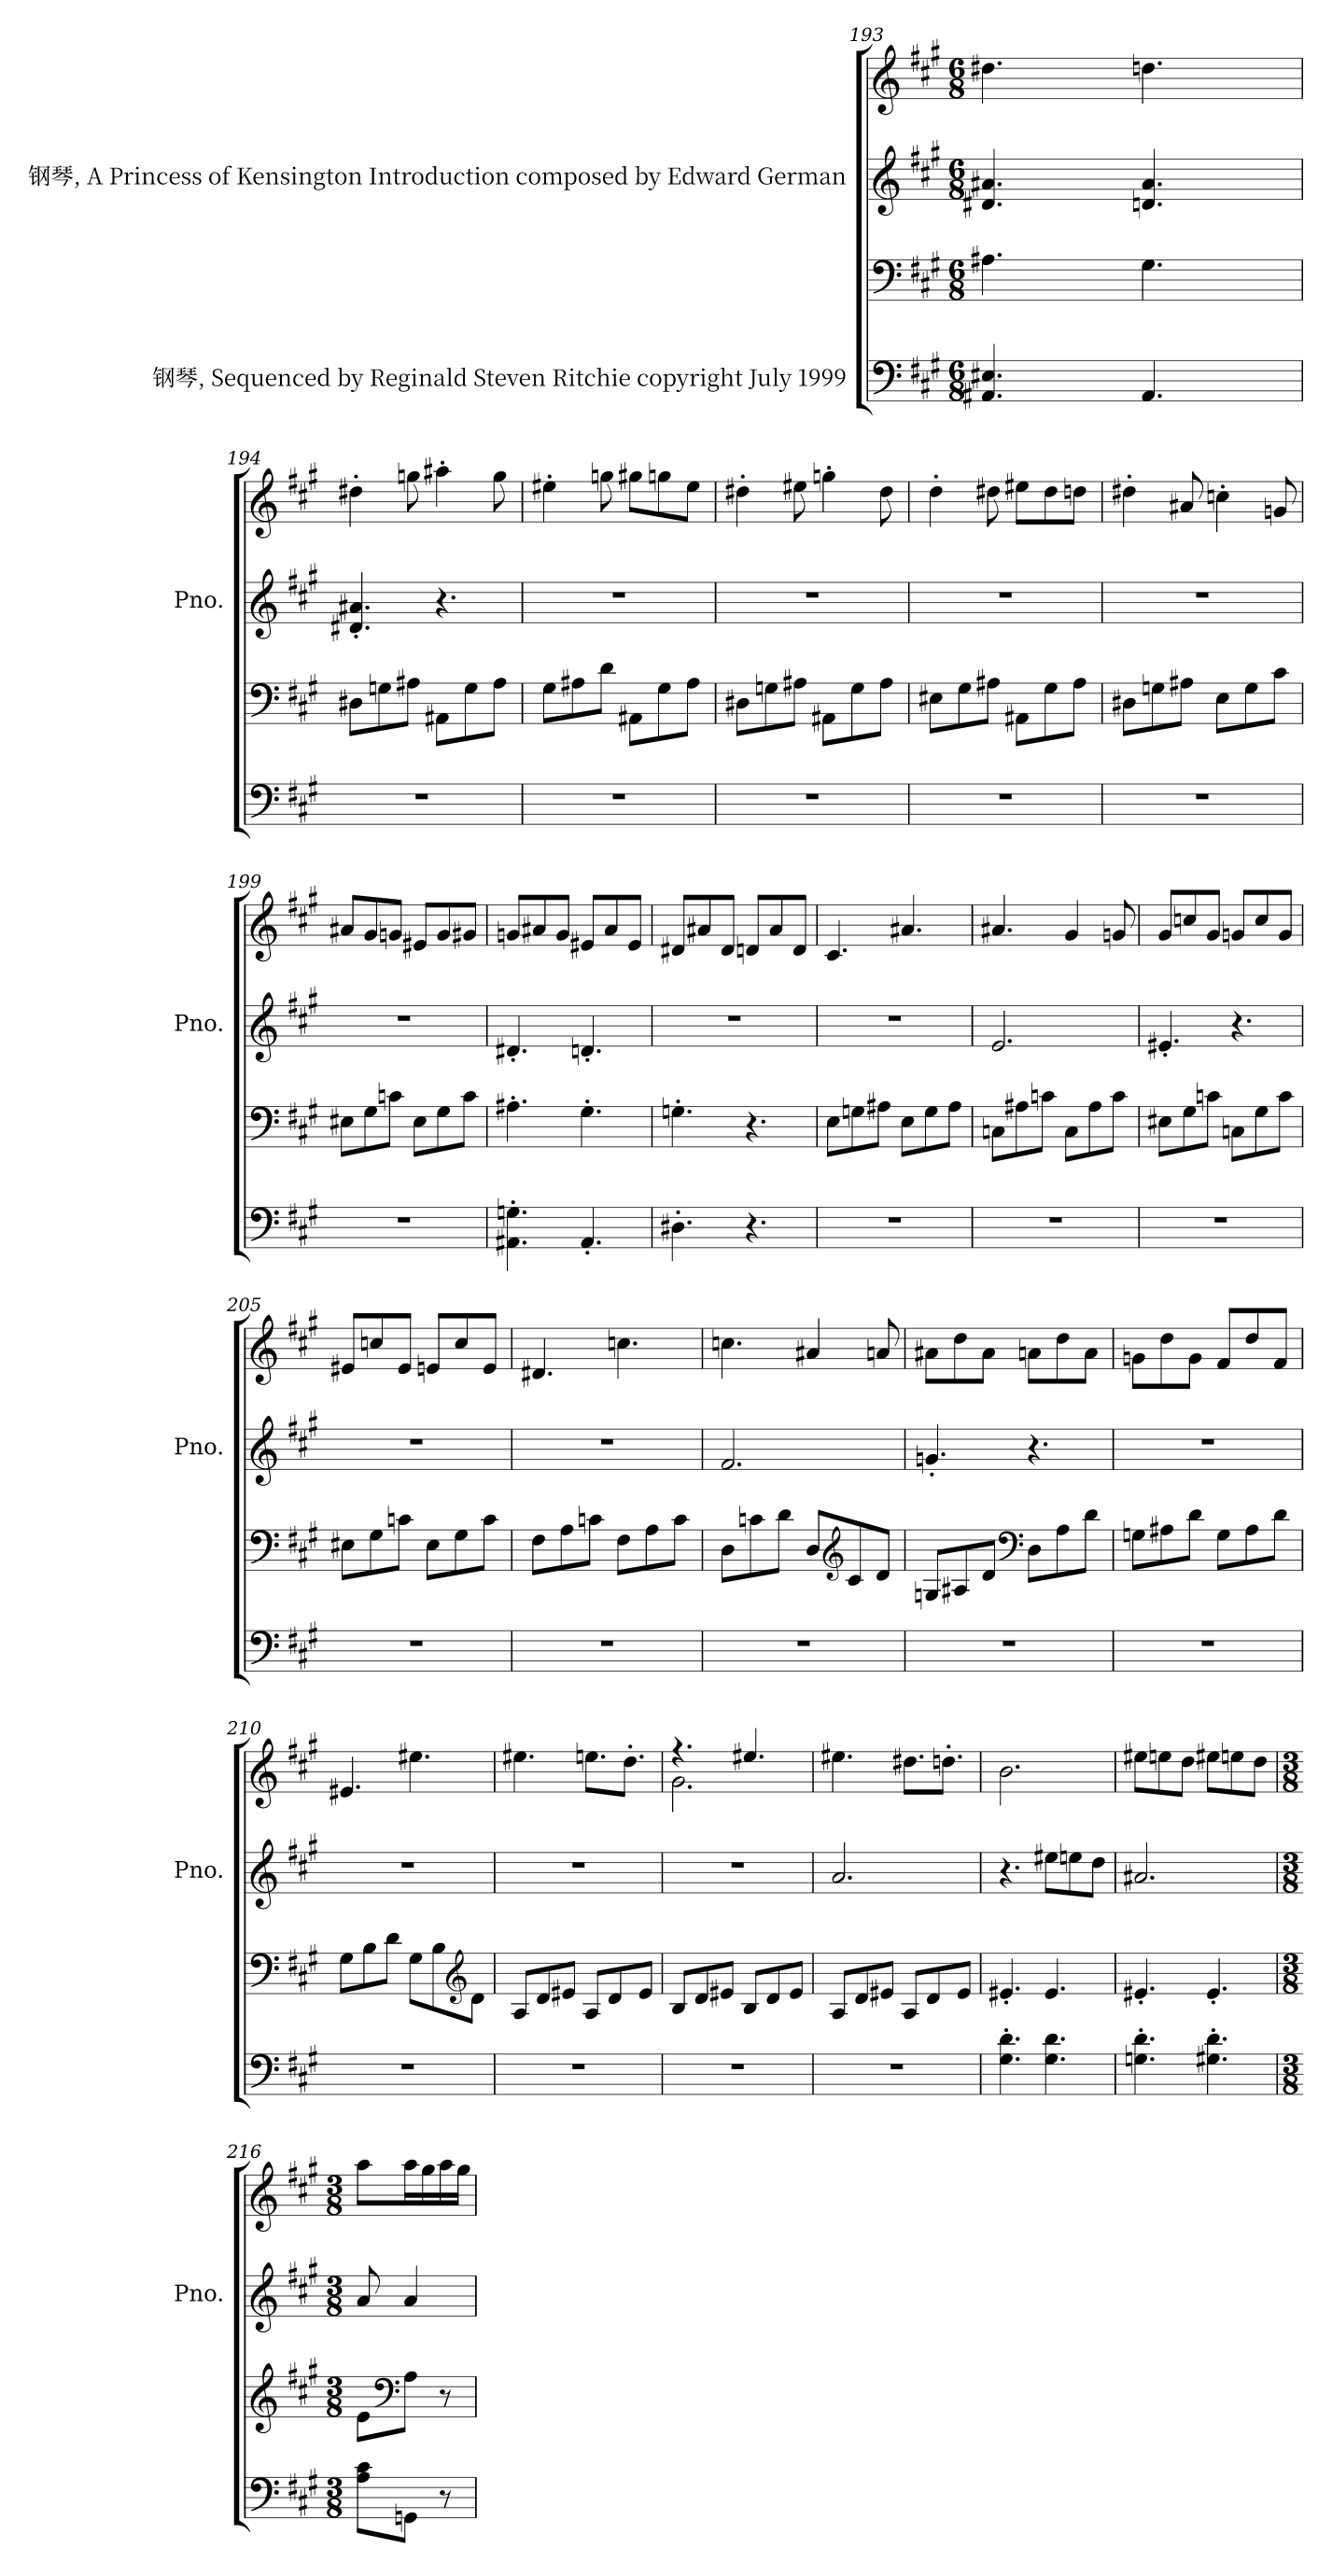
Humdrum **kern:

**kern	**kern	**kern	**kern
*part2	*part2	*part1	*part1
*staff4	*staff3	*staff2	*staff1
*I"钢琴, Sequenced by Reginald Steven Ritchie copyright July 1999	*	*I"钢琴, A Princess of Kensington Introduction composed by Edward German	*
*	*	*I'Pno.	*
*clefF4	*clefF4	*clefG2	*clefG2
*k[f#c#g#]	*k[f#c#g#]	*k[f#c#g#]	*k[f#c#g#]
*M6/8	*M6/8	*M6/8	*M6/8
=193	=193	=193	=193
4.AA#X/ 4.E#X/	4.A#X\	4.d#X/ 4.a#X/	4.dd#X\
4.AA#/	4.G#\	4.dn/ 4.a#/	4.ddn\
=194	=194	=194	=194
2.r	8D#X\L	4.d#X/' 4.a#X/'	4dd#X'\
.	8Gn\	.	.
.	8A#X\J	.	8ggn\
.	8AA#X\L	4.r	4aa#X'\
.	8G\	.	.
.	8A#\J	.	8gg\
!!LO:PB:g=z
=195	=195	=195	=195
2.r	8G#\L	2.r	4ee#X'\
.	8A#X\	.	.
.	8d\J	.	8ggn\
.	8AA#X\L	.	8gg#X\L
.	8G#\	.	8ggn\
.	8A#\J	.	8ee#\J
=196	=196	=196	=196
2.r	8D#X\L	2.r	4dd#X'\
.	8Gn\	.	.
.	8A#X\J	.	8ee#X\
.	8AA#X\L	.	4ggn'\
.	8G\	.	.
.	8A#\J	.	8dd#\
=197	=197	=197	=197
2.r	8E#X\L	2.r	4dd'\
.	8G#\	.	.
.	8A#X\J	.	8dd#X\
.	8AA#X\L	.	8ee#X\L
.	8G#\	.	8dd#\
.	8A#\J	.	8ddn\J
=198	=198	=198	=198
2.r	8D#X\L	2.r	4dd#X'\
.	8Gn\	.	.
.	8A#X\J	.	8a#X/
.	8E\L	.	4ccn'\
.	8G\	.	.
.	8c#\J	.	8gn/
!!LO:LB:g=z
=199	=199	=199	=199
2.r	8E#X\L	2.r	8a#X/L
.	8G#\	.	8g#/
.	8cn\J	.	8gn/J
.	8E#\L	.	8e#X/L
.	8G#\	.	8g/
.	8c\J	.	8g#X/J
=200	=200	=200	=200
4.AA#X\' 4.Gn\'	4.A#X'\	4.d#X'/	8gn/L
.	.	.	8a#X/
.	.	.	8g/J
4.AA#'/	4.G#'\	4.dn'/	8e#X/L
.	.	.	8a#/
.	.	.	8e#/J
=201	=201	=201	=201
4.D#X'\	4.Gn'\	2.r	8d#X/L
.	.	.	8a#X/
.	.	.	8d#/J
4.r	4.r	.	8dn/L
.	.	.	8a#/
.	.	.	8d/J
=202	=202	=202	=202
2.r	8E\L	2.r	4.c#/
.	8Gn\	.	.
.	8A#X\J	.	.
.	8E\L	.	4.a#X/
.	8G\	.	.
.	8A#\J	.	.
!!LO:LB:g=z
=203	=203	=203	=203
2.r	8Cn\L	2.e/	4.a#X/
.	8A#X\	.	.
.	8cn\J	.	.
.	8C\L	.	4g#/
.	8A#\	.	.
.	8c\J	.	8gn/
=204	=204	=204	=204
2.r	8E#X\L	4.e#X'/	8g#/L
.	8G#\	.	8ccn/
.	8cn\J	.	8g#/J
.	8Cn\L	4.r	8gn/L
.	8G#\	.	8cc/
.	8c\J	.	8g/J
=205	=205	=205	=205
2.r	8E#X\L	2.r	8e#X/L
.	8G#\	.	8ccn/
.	8cn\J	.	8e#/J
.	8E#\L	.	8en/L
.	8G#\	.	8cc/
.	8c\J	.	8e/J
=206	=206	=206	=206
2.r	8F#\L	2.r	4.d#X/
.	8A\	.	.
.	8cn\J	.	.
.	8F#\L	.	4.ccn\
.	8A\	.	.
.	8c\J	.	.
!!LO:PB:g=z
=207	=207	=207	=207
2.r	8D\L	2.f#/	4.ccn\
.	8cn\	.	.
.	8d\J	.	.
.	8D/L	.	4a#X/
*	*clefG2	*	*
.	8c/	.	.
.	8d/J	.	8an/
=208	=208	=208	=208
2.r	8Gn/L	4.gn'/	8a#X\L
.	8A#X/	.	8dd\
.	8d/J	.	8a#\J
*	*clefF4	*	*
.	8D\L	4.r	8an\L
.	8A#\	.	8dd\
.	8d\J	.	8a\J
=209	=209	=209	=209
2.r	8Gn\L	2.r	8gn\L
.	8A#X\	.	8dd\
.	8d\J	.	8g\J
.	8G\L	.	8f#/L
.	8A#\	.	8dd/
.	8d\J	.	8f#/J
=210	=210	=210	=210
2.r	8G#\L	2.r	4.e#X/
.	8B\	.	.
.	8d\J	.	.
.	8G#\L	.	4.ee#X\
.	8B\	.	.
*	*clefG2	*	*
.	8d\J	.	.
!!LO:LB:g=z
=211	=211	=211	=211
2.r	8A/L	2.r	4.ee#X\
.	8d/	.	.
.	8e#X/J	.	.
.	8A/L	.	8.een\L
.	8d/	.	.
.	.	.	8.dd'\J
.	8e#/J	.	.
=212	=212	=212	=212
*	*	*	*^
2.r	8B/L	2.r	4.r	2.g#\
.	8d/	.	.	.
.	8e#X/J	.	.	.
.	8B/L	.	4.ee#X/	.
.	8d/	.	.	.
.	8e#/J	.	.	.
*	*	*	*v	*v
=213	=213	=213	=213
2.r	8A/L	2.a/	4.ee#X\
.	8d/	.	.
.	8e#X/J	.	.
.	8A/L	.	8.dd#X\L
.	8d/	.	.
.	.	.	8.ddn'\J
.	8e#/J	.	.
=214	=214	=214	=214
4.G#\' 4.d\'	4.e#X'/	4.r	2.b\
4.G#\ 4.d\	4.e#/	8ee#X\L	.
.	.	8een\	.
.	.	8dd\J	.
=215	=215	=215	=215
4.Gn\' 4.d\'	4.e#X'/	2.a#X/	8ee#X\L
.	.	.	8een\
.	.	.	8dd\J
4.G#X\' 4.d\'	4.e#'/	.	8ee#X\L
.	.	.	8een\
.	.	.	8dd\J
!!LO:LB:g=z
=216	=216	=216	=216
*M3/8	*M3/8	*M3/8	*M3/8
8A\ 8c#\L	8e\L	8a/	8aa\L
*	*clefF4	*	*
8GGn\J	8A\J	4a/	16aa\L
.	.	.	16gg#\
8r	8r	.	16aa\
.	.	.	16gg#\JJ
=	=	=	=
*-	*-	*-	*-
